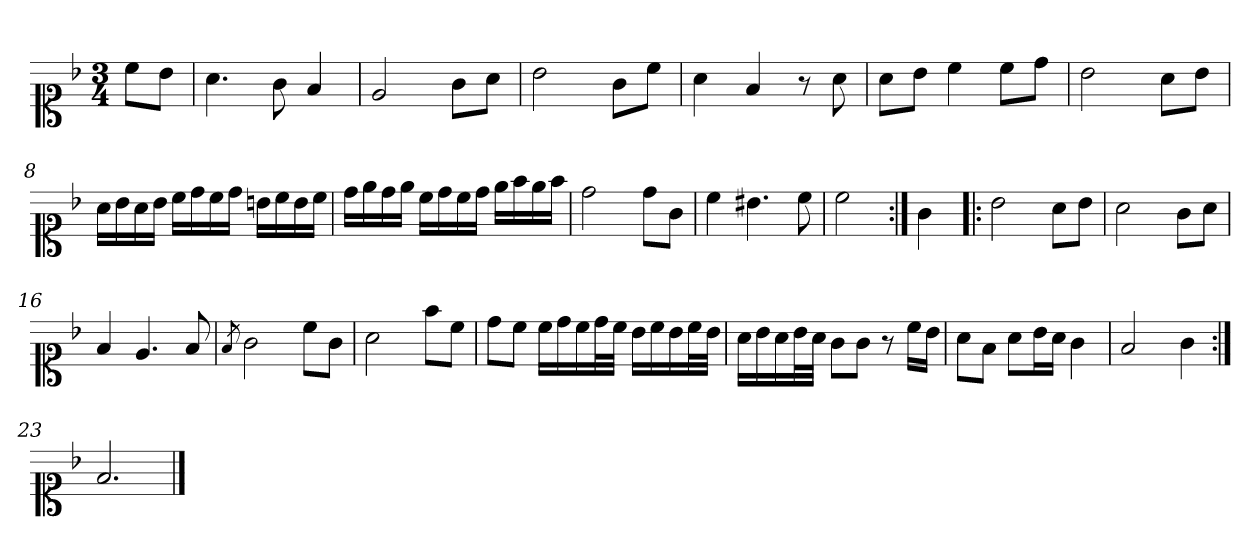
**kern
*part1
*staff1
*clefC1
*k[b-]
*F:
*M3/4
=1
8cc\L
8b-\J
=2
4.a\
8g\
4f/
=3
2e/
8g\L
8a\J
=4
2b-\
8g\L
8cc\J
=5
4a\
4f/
8r
8a\
=6
8a\L
8b-\J
4cc\
8cc\L
8dd\J
=7
2b-\
8a\L
8b-\J
!!LO:LB:g=z
=8
16a\LL
16b-\
16a\
16b-\JJ
16cc\LL
16dd\
16cc\
16dd\JJ
16bn\LL
16cc\
16b\
16cc\JJ
=9
16dd\LL
16ee\
16dd\
16ee\JJ
16cc\LL
16dd\
16cc\
16dd\JJ
16ee\LL
16ff\
16ee\
16ff\JJ
=10
2dd\
8dd\L
8g\J
=11
4cc\
4.b#X\
8cc\
=12
2cc\
=13:|!
4g\
!!LO:LB:g=z
=14!|:
2b-\
8a\L
8b-\J
=15
2a\
8g\L
8a\J
=16
4f/
4.e/
8f/
=17
8qf/
2g\
8cc\L
8g\J
=18
2a\
8ff\L
8cc\J
!!LO:LB:g=z
=19
8dd\L
8cc\J
16cc\LL
16dd\
16cc\
32dd\L
32cc\JJJ
16b-\LL
16cc\
16b-\
32cc\L
32b-\JJJ
=20
16a\LL
16b-\
16a\
32b-\L
32a\JJJ
8g\L
8g\J
8r
16cc\LL
16b-\JJ
=21
8a\L
8f\J
8a\L
16b-\L
16a\JJ
4g\
=22
2f/
4g\
=23:|!
2.f/
==
*-
